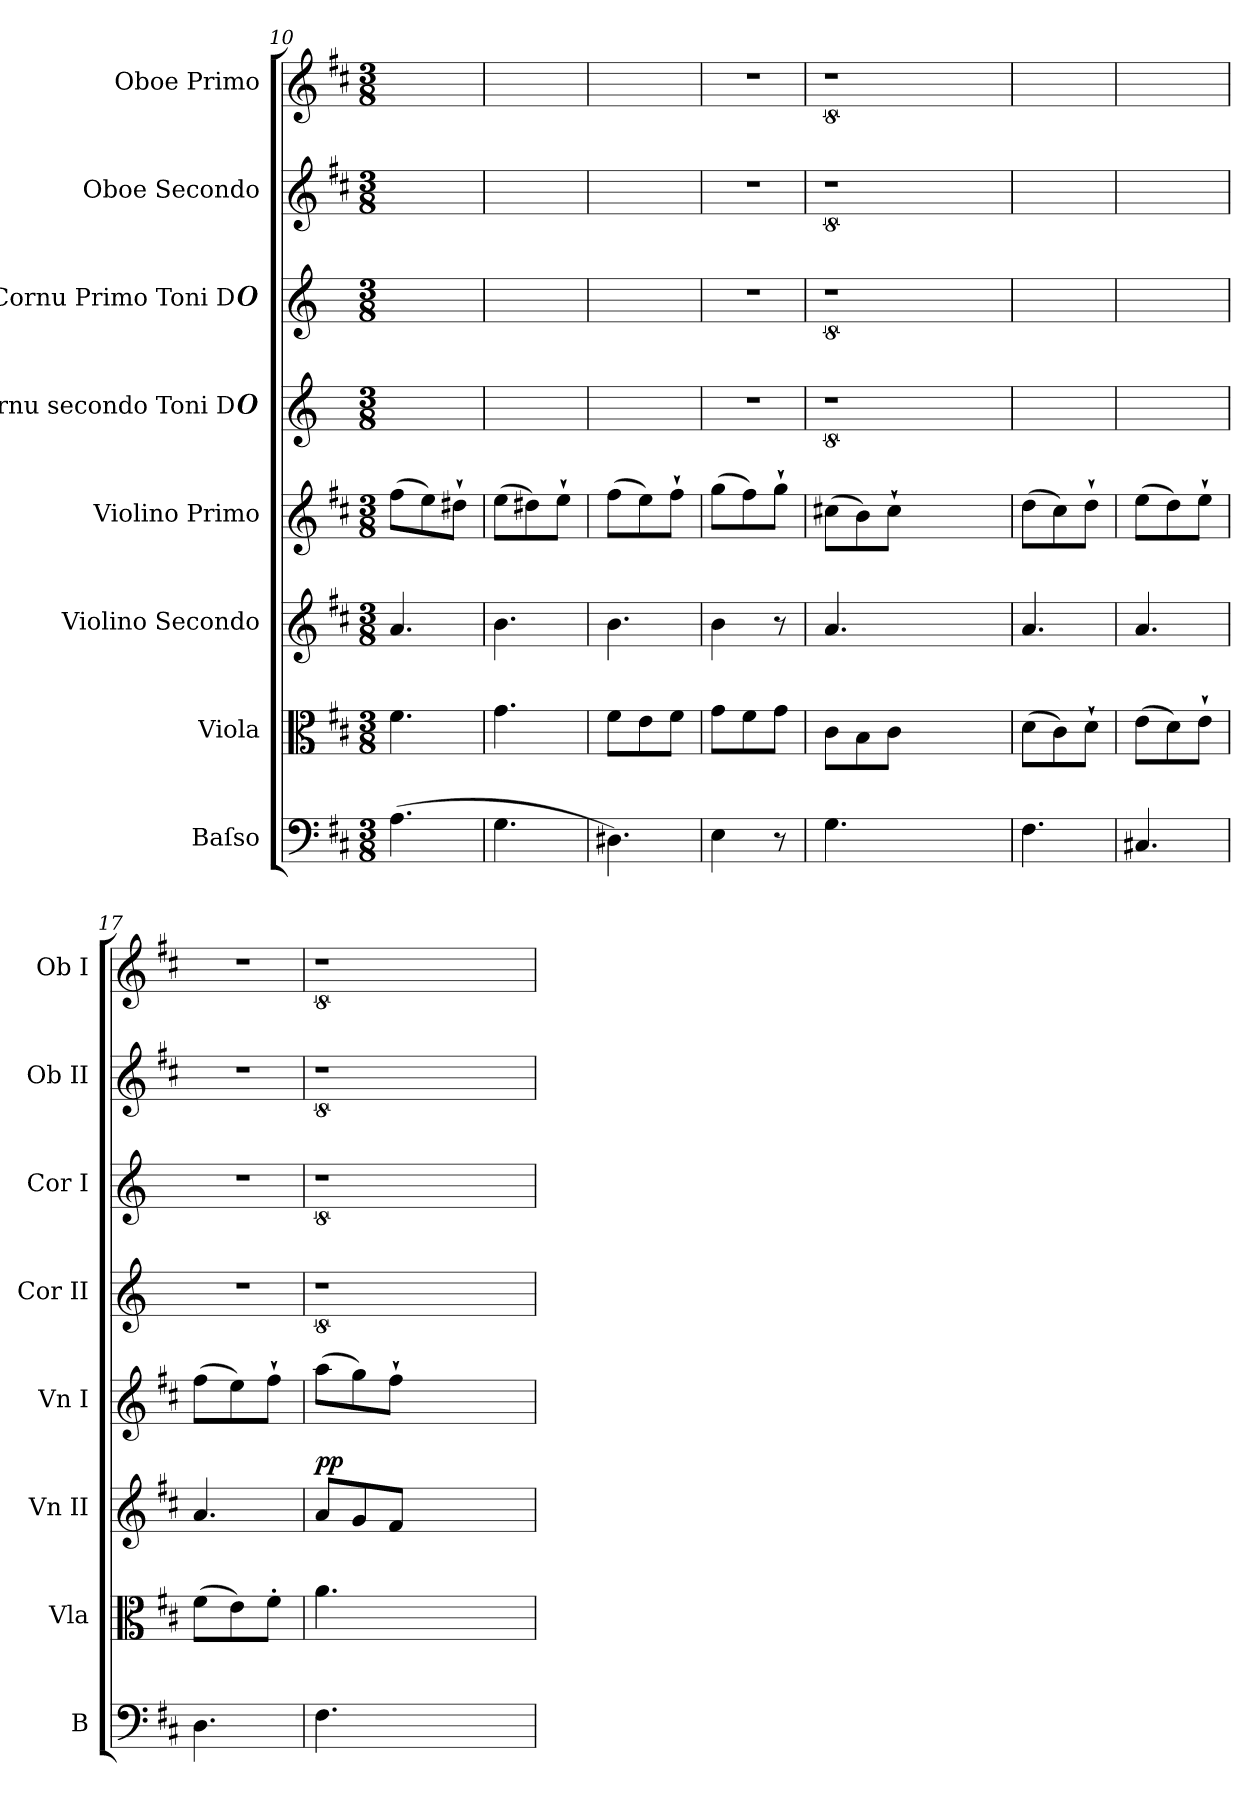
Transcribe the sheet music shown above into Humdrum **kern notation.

**kern	**kern	**kern	**dynam	**kern	**kern	**kern	**kern	**kern
*part8	*part7	*part6	*part6	*part5	*part4	*part3	*part2	*part1
*staff8	*staff7	*staff6	*staff6	*staff5	*staff4	*staff3	*staff2	*staff1
*I"Baſso	*I"Viola	*I"Violino Secondo	*	*I"Violino Primo	*I"Cornu secondo Toni D#	*I"Cornu Primo Toni D#	*I"Oboe Secondo	*I"Oboe Primo
*I'B	*I'Vla	*I'Vn II	*	*I'Vn I	*I'Cor II	*I'Cor I	*I'Ob II	*I'Ob I
*clefF4	*clefC3	*clefG2	*	*clefG2	*clefG2	*clefG2	*clefG2	*clefG2
*	*	*	*	*	*ITrd-1c-2	*ITrd-1c-2	*	*
*k[f#c#]	*k[f#c#]	*k[f#c#]	*	*k[f#c#]	*k[f#c#]	*k[f#c#]	*k[f#c#]	*k[f#c#]
*D:	*D:	*D:	*	*D:	*	*	*D:	*D:
*M3/8	*M3/8	*M3/8	*	*M3/8	*M3/8	*M3/8	*M3/8	*M3/8
=10	=10	=10	=10	=10	=10	=10	=10	=10
(4.A\	4.f#\	4.a/	.	(8ff#\L	4.ryy	4.ryy	4.ryy	4.ryy
.	.	.	.	8ee\)	.	.	.	.
.	.	.	.	8dd#X`\J	.	.	.	.
=11	=11	=11	=11	=11	=11	=11	=11	=11
4.G\	4.g\	4.b\	.	(8ee\L	4.ryy	4.ryy	4.ryy	4.ryy
.	.	.	.	8dd#X\)	.	.	.	.
.	.	.	.	8ee`\J	.	.	.	.
=12	=12	=12	=12	=12	=12	=12	=12	=12
4.D#X\)	8f#\L	4.b\	.	(8ff#\L	4.ryy	4.ryy	4.ryy	4.ryy
.	8e\	.	.	8ee\)	.	.	.	.
.	8f#\J	.	.	8ff#`\J	.	.	.	.
=13	=13	=13	=13	=13	=13	=13	=13	=13
4E\	8g\L	4b\	.	(8gg\L	4.r	4.r	4.r	4.r
.	8f#\	.	.	8ff#\)	.	.	.	.
8r	8g\J	8r	.	8gg`\J	.	.	.	.
=14	=14	=14	=14	=14	=14	=14	=14	=14
4.G\	8c#\L	4.a/	.	(8cc#X\L	8%9r	8%9r	8%9r	8%9r
.	8B\	.	.	8b\)	.	.	.	.
.	8c#\J	.	.	8cc#`\J	.	.	.	.
2.ryy	2.ryy	2.ryy	.	2.ryy	.	.	.	.
=15	=15	=15	=15	=15	=15	=15	=15	=15
4.F#\	(8d\L	4.a/	.	(8dd\L	4.ryy	4.ryy	4.ryy	4.ryy
.	8c#\)	.	.	8cc#\)	.	.	.	.
.	8d`\J	.	.	8dd`\J	.	.	.	.
=16	=16	=16	=16	=16	=16	=16	=16	=16
4.C#X/	(8e\L	4.a/	.	(8ee\L	4.ryy	4.ryy	4.ryy	4.ryy
.	8d\)	.	.	8dd\)	.	.	.	.
.	8e`\J	.	.	8ee`\J	.	.	.	.
=17	=17	=17	=17	=17	=17	=17	=17	=17
4.D\	(8f#\L	4.a/	.	(8ff#\L	4.r	4.r	4.r	4.r
.	8e\)	.	.	8ee\)	.	.	.	.
.	8f#'\J	.	.	8ff#`\J	.	.	.	.
=18	=18	=18	=18	=18	=18	=18	=18	=18
!	!	!	!LO:DY:a	!	!	!	!	!
4.F#\	4.a\	8a/L	pp	(8aa\L	8%9r	8%9r	8%9r	8%9r
.	.	8g/	.	8gg\)	.	.	.	.
.	.	8f#/J	.	8ff#`\J	.	.	.	.
2.ryy	2.ryy	2.ryy	.	2.ryy	.	.	.	.
=	=	=	=	=	=	=	=	=
*-	*-	*-	*-	*-	*-	*-	*-	*-
